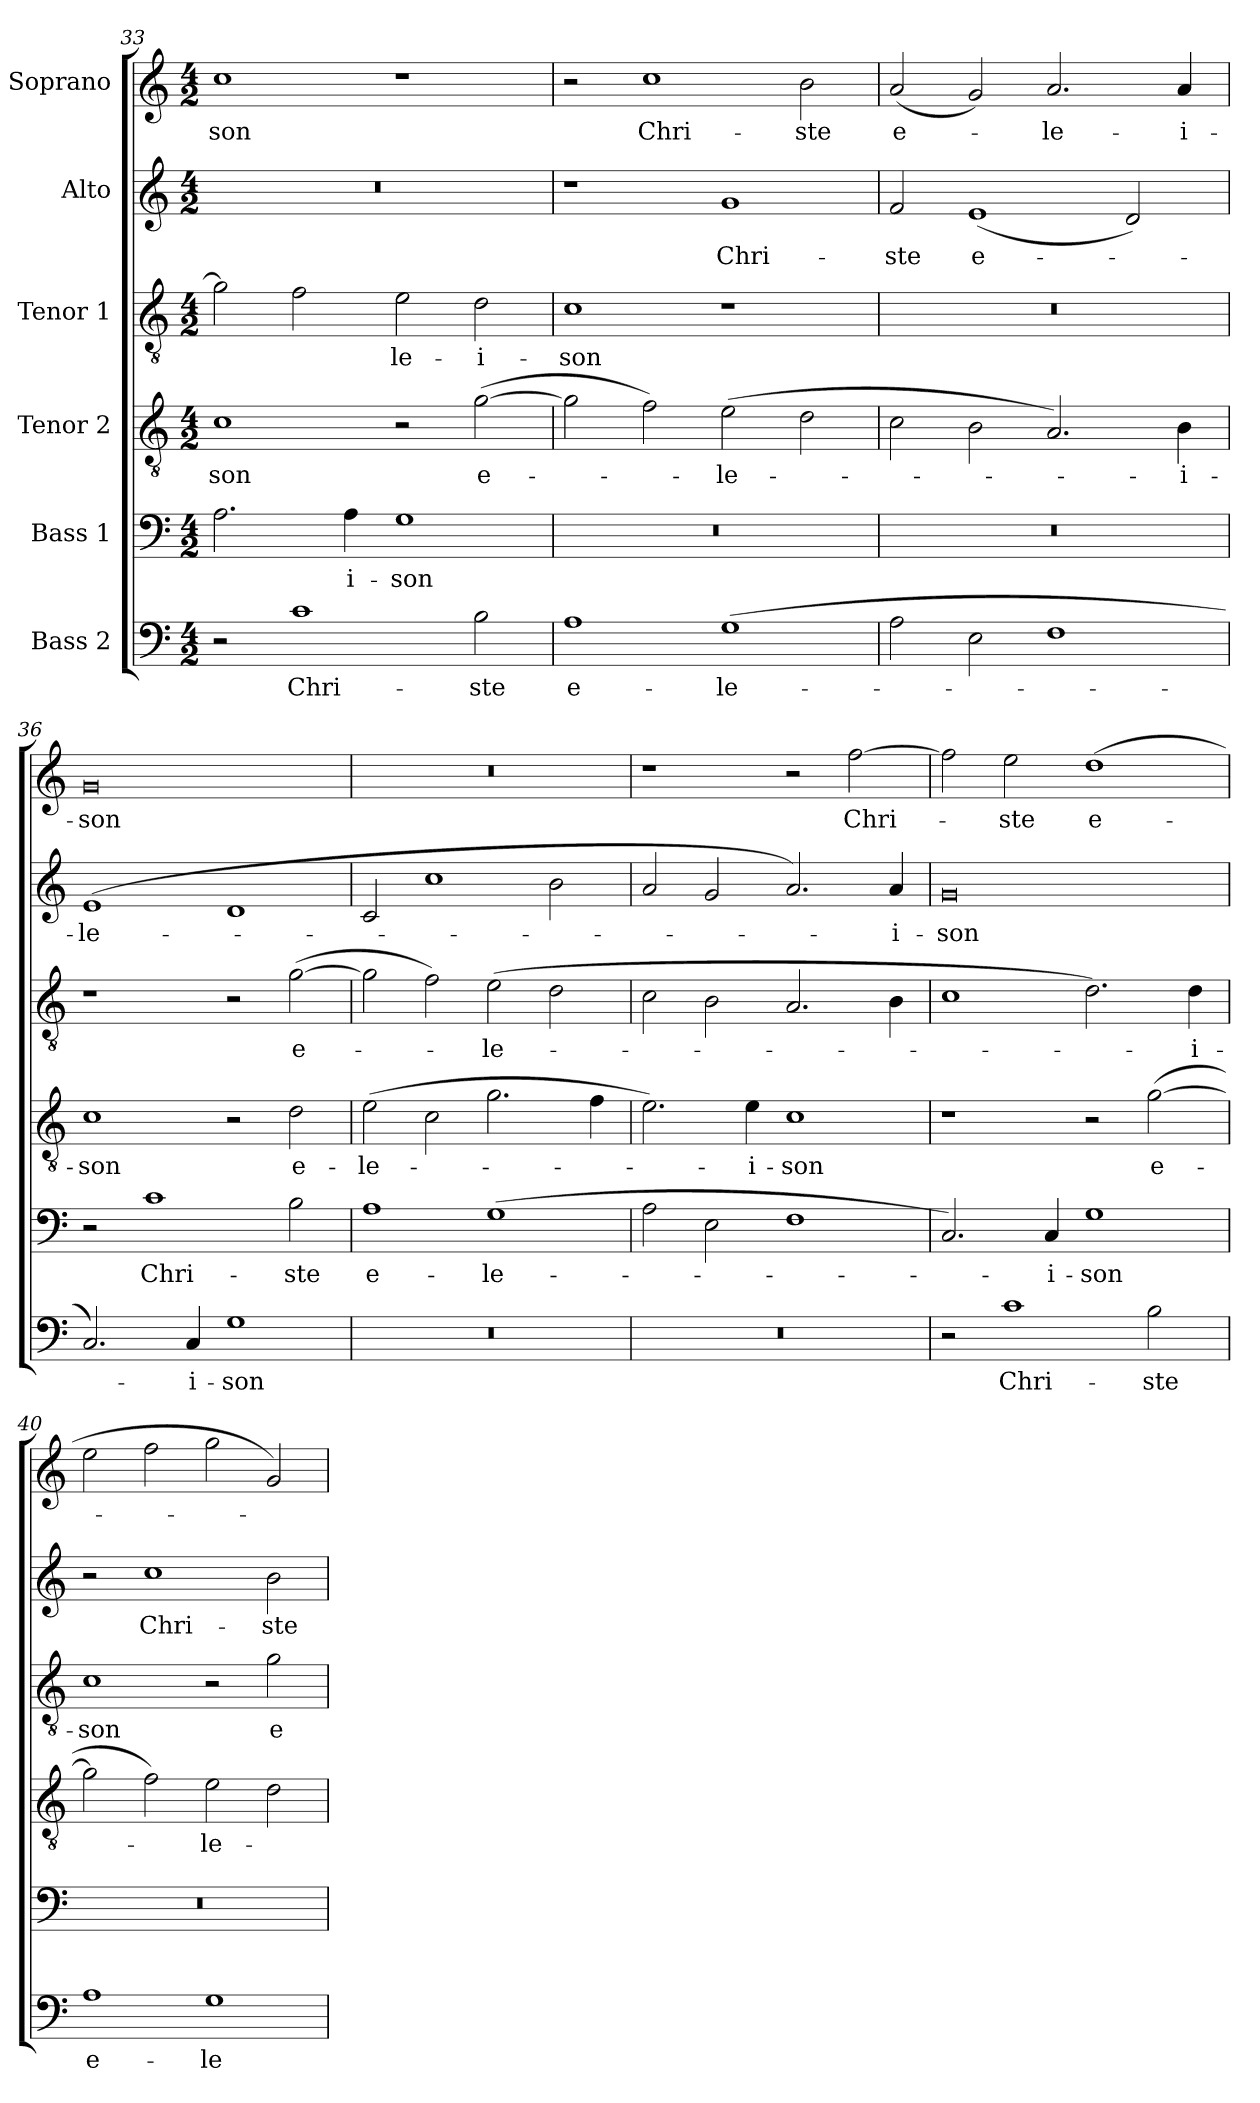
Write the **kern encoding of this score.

**kern	**text	**kern	**text	**kern	**text	**kern	**text	**kern	**text	**kern	**text
*part6	*part6	*part5	*part5	*part4	*part4	*part3	*part3	*part2	*part2	*part1	*part1
*staff6	*staff6	*staff5	*staff5	*staff4	*staff4	*staff3	*staff3	*staff2	*staff2	*staff1	*staff1
*I"Bass 2	*	*I"Bass 1	*	*I"Tenor 2	*	*I"Tenor 1	*	*I"Alto	*	*I"Soprano	*
*clefF4	*	*clefF4	*	*clefGv2	*	*clefGv2	*	*clefG2	*	*clefG2	*
*k[]	*	*k[]	*	*k[]	*	*k[]	*	*k[]	*	*k[]	*
*C:	*	*C:	*	*C:	*	*C:	*	*C:	*	*C:	*
*M4/2	*	*M4/2	*	*M4/2	*	*M4/2	*	*M4/2	*	*M4/2	*
=33	=33	=33	=33	=33	=33	=33	=33	=33	=33	=33	=33
2r	.	2.A\	.	1c	-son	2g\]	.	0r	.	1cc	-son
1c	Chri-	.	.	.	.	2f\	.	.	.	.	.
.	.	4A\	-i-	.	.	.	.	.	.	.	.
.	.	1G	-son	2r	.	2e\	-le-	.	.	1r	.
2B\	-ste	.	.	([2g\	e-	2d\	-i-	.	.	.	.
=34	=34	=34	=34	=34	=34	=34	=34	=34	=34	=34	=34
1A	e-	0r	.	2g\]	.	1c	-son	1r	.	2r	.
.	.	.	.	2f\)	.	.	.	.	.	1cc	Chri-
(1G	-le-	.	.	(2e\	-le-	1r	.	1g	Chri-	.	.
.	.	.	.	2d\	.	.	.	.	.	2b\	-ste
=35	=35	=35	=35	=35	=35	=35	=35	=35	=35	=35	=35
2A\	.	0r	.	2c\	.	0r	.	2f/	-ste	(2a/	e-
2E\	.	.	.	2B\	.	.	.	(1e	e-	2g/)	.
1F	.	.	.	2.A/)	.	.	.	.	.	2.a/	-le-
.	.	.	.	.	.	.	.	2d/)	.	.	.
.	.	.	.	4B\	-i-	.	.	.	.	4a/	-i-
!!LO:PB:g=z
=36	=36	=36	=36	=36	=36	=36	=36	=36	=36	=36	=36
2.C/)	.	2r	.	1c	-son	1r	.	(1e	-le-	0g	-son
.	.	1c	Chri-	.	.	.	.	.	.	.	.
4C/	-i-	.	.	.	.	.	.	.	.	.	.
1G	-son	.	.	2r	.	2r	.	1d	.	.	.
.	.	2B\	-ste	2d\	e-	([2g\	e-	.	.	.	.
=37	=37	=37	=37	=37	=37	=37	=37	=37	=37	=37	=37
0r	.	1A	e-	(2e\	-le-	2g\]	.	2c/	.	0r	.
.	.	.	.	2c\	.	2f\)	.	1cc	.	.	.
.	.	(1G	-le-	2.g\	.	(2e\	-le-	.	.	.	.
.	.	.	.	.	.	2d\	.	2b\	.	.	.
.	.	.	.	4f\	.	.	.	.	.	.	.
=38	=38	=38	=38	=38	=38	=38	=38	=38	=38	=38	=38
0r	.	2A\	.	2.e\)	.	2c\	.	2a/	.	1r	.
.	.	2E\	.	.	.	2B\	.	2g/	.	.	.
.	.	.	.	4e\	-i-	.	.	.	.	.	.
.	.	1F	.	1c	-son	2.A/	.	2.a/)	.	2r	.
.	.	.	.	.	.	.	.	.	.	[2ff\	Chri-
.	.	.	.	.	.	4B\	.	4a/	-i-	.	.
=39	=39	=39	=39	=39	=39	=39	=39	=39	=39	=39	=39
2r	.	2.C/)	.	1r	.	1c	.	0g	-son	2ff\]	.
1c	Chri-	.	.	.	.	.	.	.	.	2ee\	-ste
.	.	4C/	-i-	.	.	.	.	.	.	.	.
.	.	1G	-son	2r	.	2.d\)	.	.	.	(1dd	e-
2B\	-ste	.	.	([2g\	e-	.	.	.	.	.	.
.	.	.	.	.	.	4d\	-i-	.	.	.	.
=40	=40	=40	=40	=40	=40	=40	=40	=40	=40	=40	=40
1A	e-	0r	.	2g\]	.	1c	-son	2r	.	2ee\	.
.	.	.	.	2f\)	.	.	.	1cc	Chri-	2ff\	.
1G	-le-	.	.	2e\	-le-	2r	.	.	.	2gg\	.
.	.	.	.	2d\	.	2g\	e-	2b\	-ste	2g/)	.
=	=	=	=	=	=	=	=	=	=	=	=
*-	*-	*-	*-	*-	*-	*-	*-	*-	*-	*-	*-
